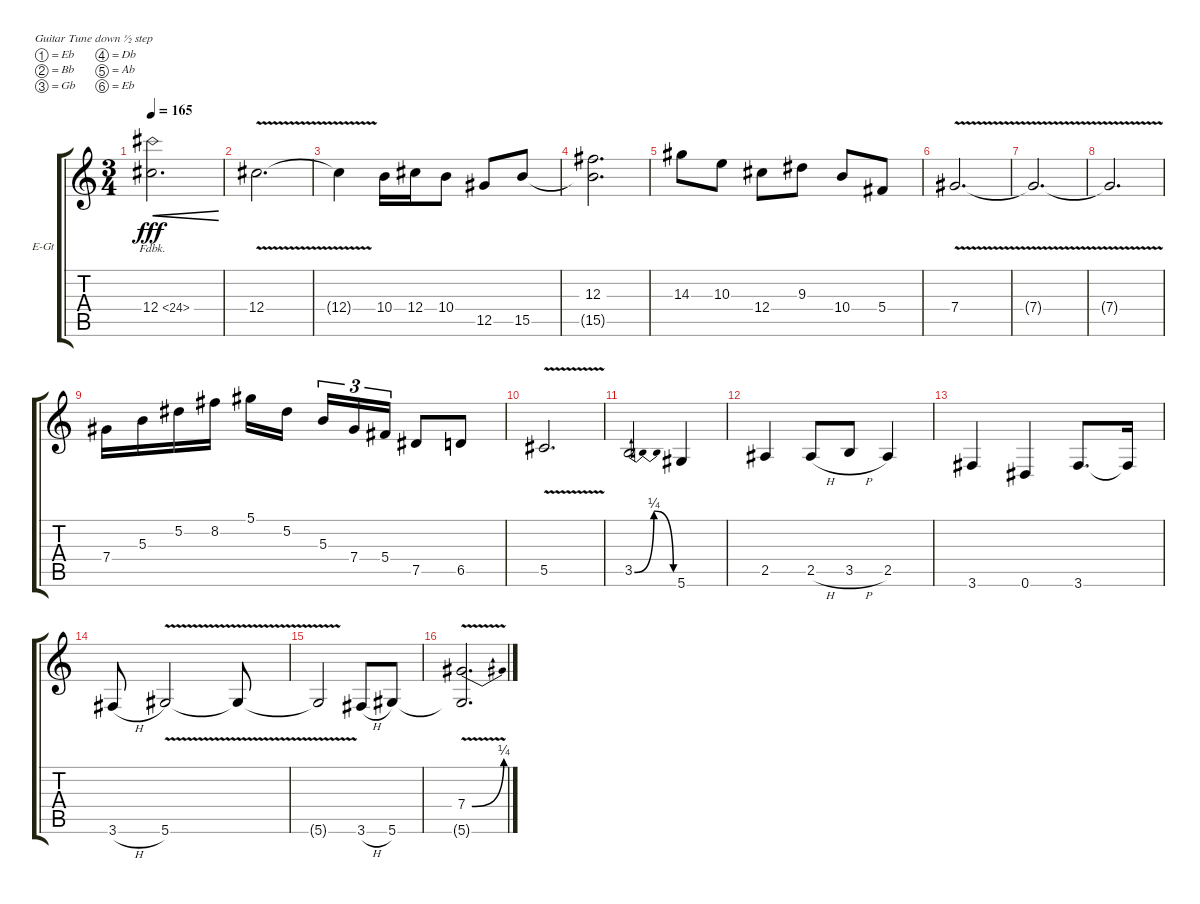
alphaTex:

\bracketExtendMode groupsimilarinstruments
\firstSystemTrackNameOrientation horizontal
\otherSystemsTrackNameOrientation horizontal
\track ("Electric Guitar" "E-Gt") {instrument distortionguitar}
\staff {score tabs}
\tuning (Eb4 Bb3 Gb3 Db3 Ab2 Eb2)
\ts (3 4)
\tempo 165
\clef g2
\ks c
12.4{fh 12}.2{d cre dy fff} |
\scale
0.333333 12.4{v}.2{d} |
\scale
0.333333 12.4{v t}.4 10.4.16 12.4.16 10.4.8 12.5.8 15.5.8 |
\scale
0.333333 (12.3 15.5{t}).2{d} |
\scale
0.333333 14.3.8 10.3.8 12.4.8 9.3.8 10.4.8 5.4.8 |
\scale
0.333333 7.4{v}.2{d} |
\scale
0.333333 7.4{v t}.2{d} |
\scale
0.333333 7.4{v t}.2{d} |
\scale
0.333333 7.4.16 5.3.16 5.2.16 8.2.16 5.1.16 5.2.16 5.3.16{tu (3 2)} 7.4.16{tu (3 2)} 5.4.16{tu (3 2)} 7.5.8 6.5.8 |
\scale
0.333333 5.5{v}.2{d} |
\scale
0.333333 3.5{be (bendrelease 16.2 0 20.4 1 20.4 1 53.4 0)}.2 5.6.4 |
\scale
0.333333 2.5.4 2.5{h}.8 3.5{h}.8 2.5.4 |
\scale
0.333333 3.6.4 0.6.4 3.6.8{d} 3.6{t}.16 |
\scale
0.333333 3.6{h}.8 5.6{v}.2 5.6{v t}.8 |
\scale
0.333333 5.6{v t}.2 3.6{h}.8 5.6.8 |
\scale
0.333333 (7.4{be (bend 0 0 30 1) v} 5.6{v t}).2{d}
